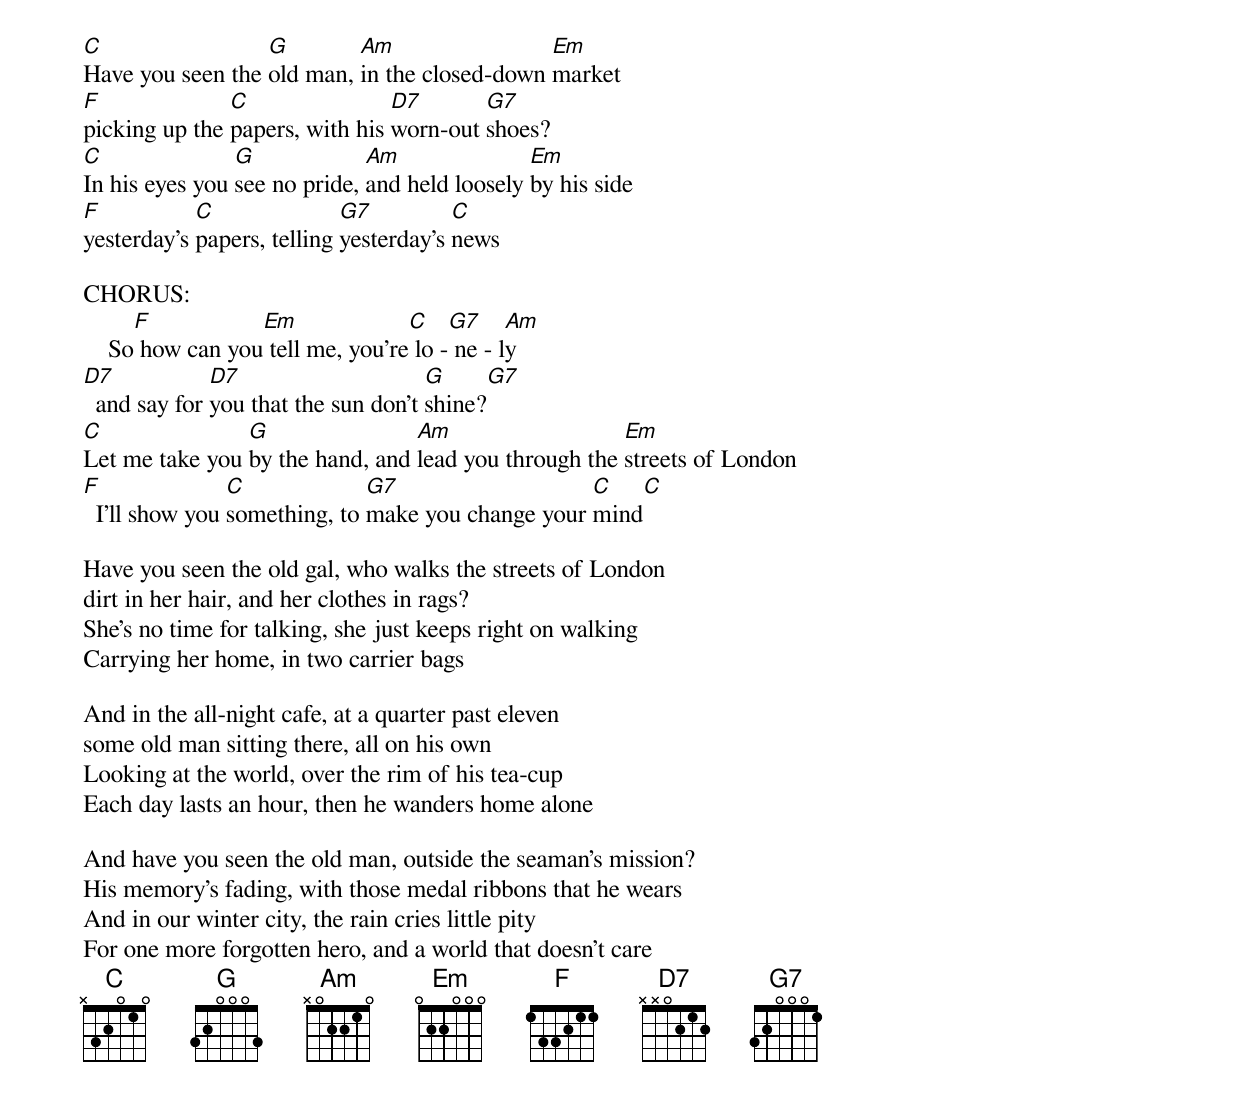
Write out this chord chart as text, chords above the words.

C                 G        Am                 Em
Have you seen the old man, in the closed-down market
F              C                D7       G7
picking up the papers, with his worn-out shoes?
C               G             Am               Em
In his eyes you see no pride, and held loosely by his side
F           C               G7          C
yesterday's papers, telling yesterday's news

CHORUS:
      F           Em              C    G7     Am
    So how can you tell me, you're lo - ne - ly
D7            D7                     G      G7
  and say for you that the sun don't shine?
C               G                Am                   Em
Let me take you by the hand, and lead you through the streets of London
F               C             G7                   C      C
  I'll show you something, to make you change your mind

Have you seen the old gal, who walks the streets of London
dirt in her hair, and her clothes in rags?
She's no time for talking, she just keeps right on walking
Carrying her home, in two carrier bags

And in the all-night cafe, at a quarter past eleven
some old man sitting there, all on his own
Looking at the world, over the rim of his tea-cup
Each day lasts an hour, then he wanders home alone

And have you seen the old man, outside the seaman's mission?
His memory's fading, with those medal ribbons that he wears
And in our winter city, the rain cries little pity
For one more forgotten hero, and a world that doesn't care
